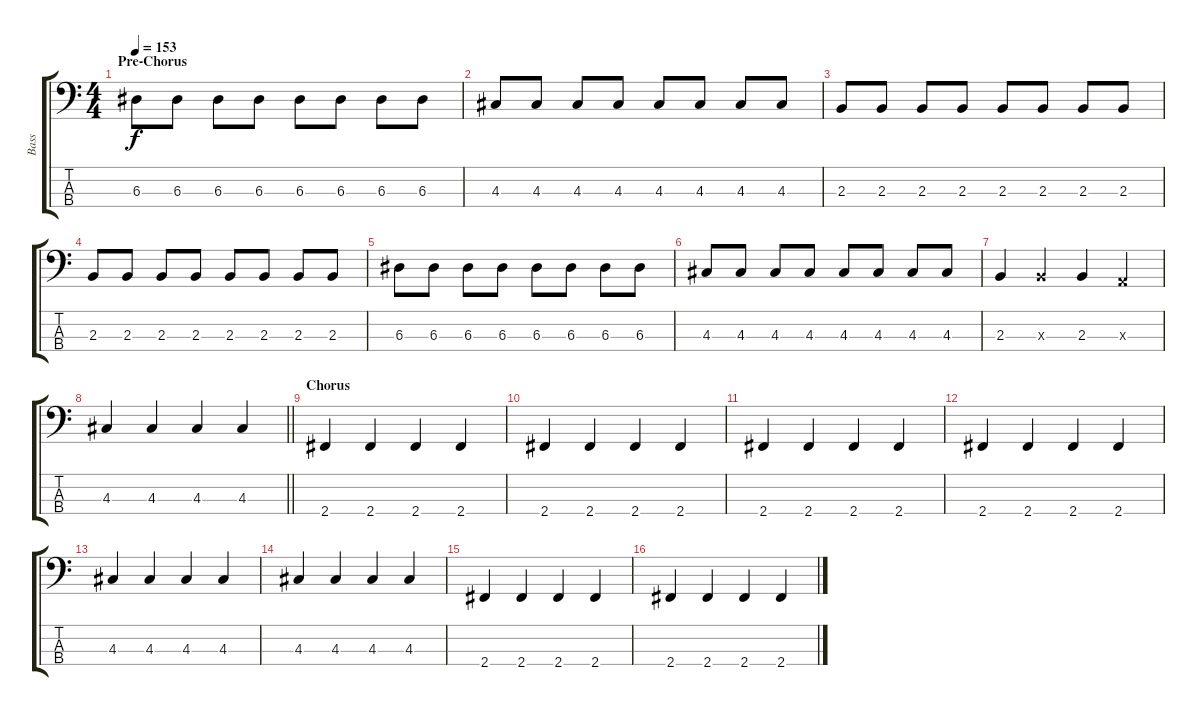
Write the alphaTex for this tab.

\track ("Bass" "Bass") {instrument electricbasspick}
\staff {score tabs}
\tuning (G2 D2 A1 E1) {hide}
\ts (4 4)
\section ("" "Pre-Chorus")
\tempo 153
\clef f4
\ks c
6.3.8{dy f} 6.3.8 6.3.8 6.3.8 6.3.8 6.3.8 6.3.8 6.3.8 |
4.3.8 4.3.8 4.3.8 4.3.8 4.3.8 4.3.8 4.3.8 4.3.8 |
2.3.8 2.3.8 2.3.8 2.3.8 2.3.8 2.3.8 2.3.8 2.3.8 |
2.3.8 2.3.8 2.3.8 2.3.8 2.3.8 2.3.8 2.3.8 2.3.8 |
6.3.8 6.3.8 6.3.8 6.3.8 6.3.8 6.3.8 6.3.8 6.3.8 |
4.3.8 4.3.8 4.3.8 4.3.8 4.3.8 4.3.8 4.3.8 4.3.8 |
2.3.4 2.3{x}.4 2.3.4 0.3{x}.4 |
\barLineRight lightlight
4.3.4 4.3.4 4.3.4 4.3.4 |
\section ("" "Chorus")
2.4.4 2.4.4 2.4.4 2.4.4 |
2.4.4 2.4.4 2.4.4 2.4.4 |
2.4.4 2.4.4 2.4.4 2.4.4 |
2.4.4 2.4.4 2.4.4 2.4.4 |
4.3.4 4.3.4 4.3.4 4.3.4 |
4.3.4 4.3.4 4.3.4 4.3.4 |
2.4.4 2.4.4 2.4.4 2.4.4 |
2.4.4 2.4.4 2.4.4 2.4.4
